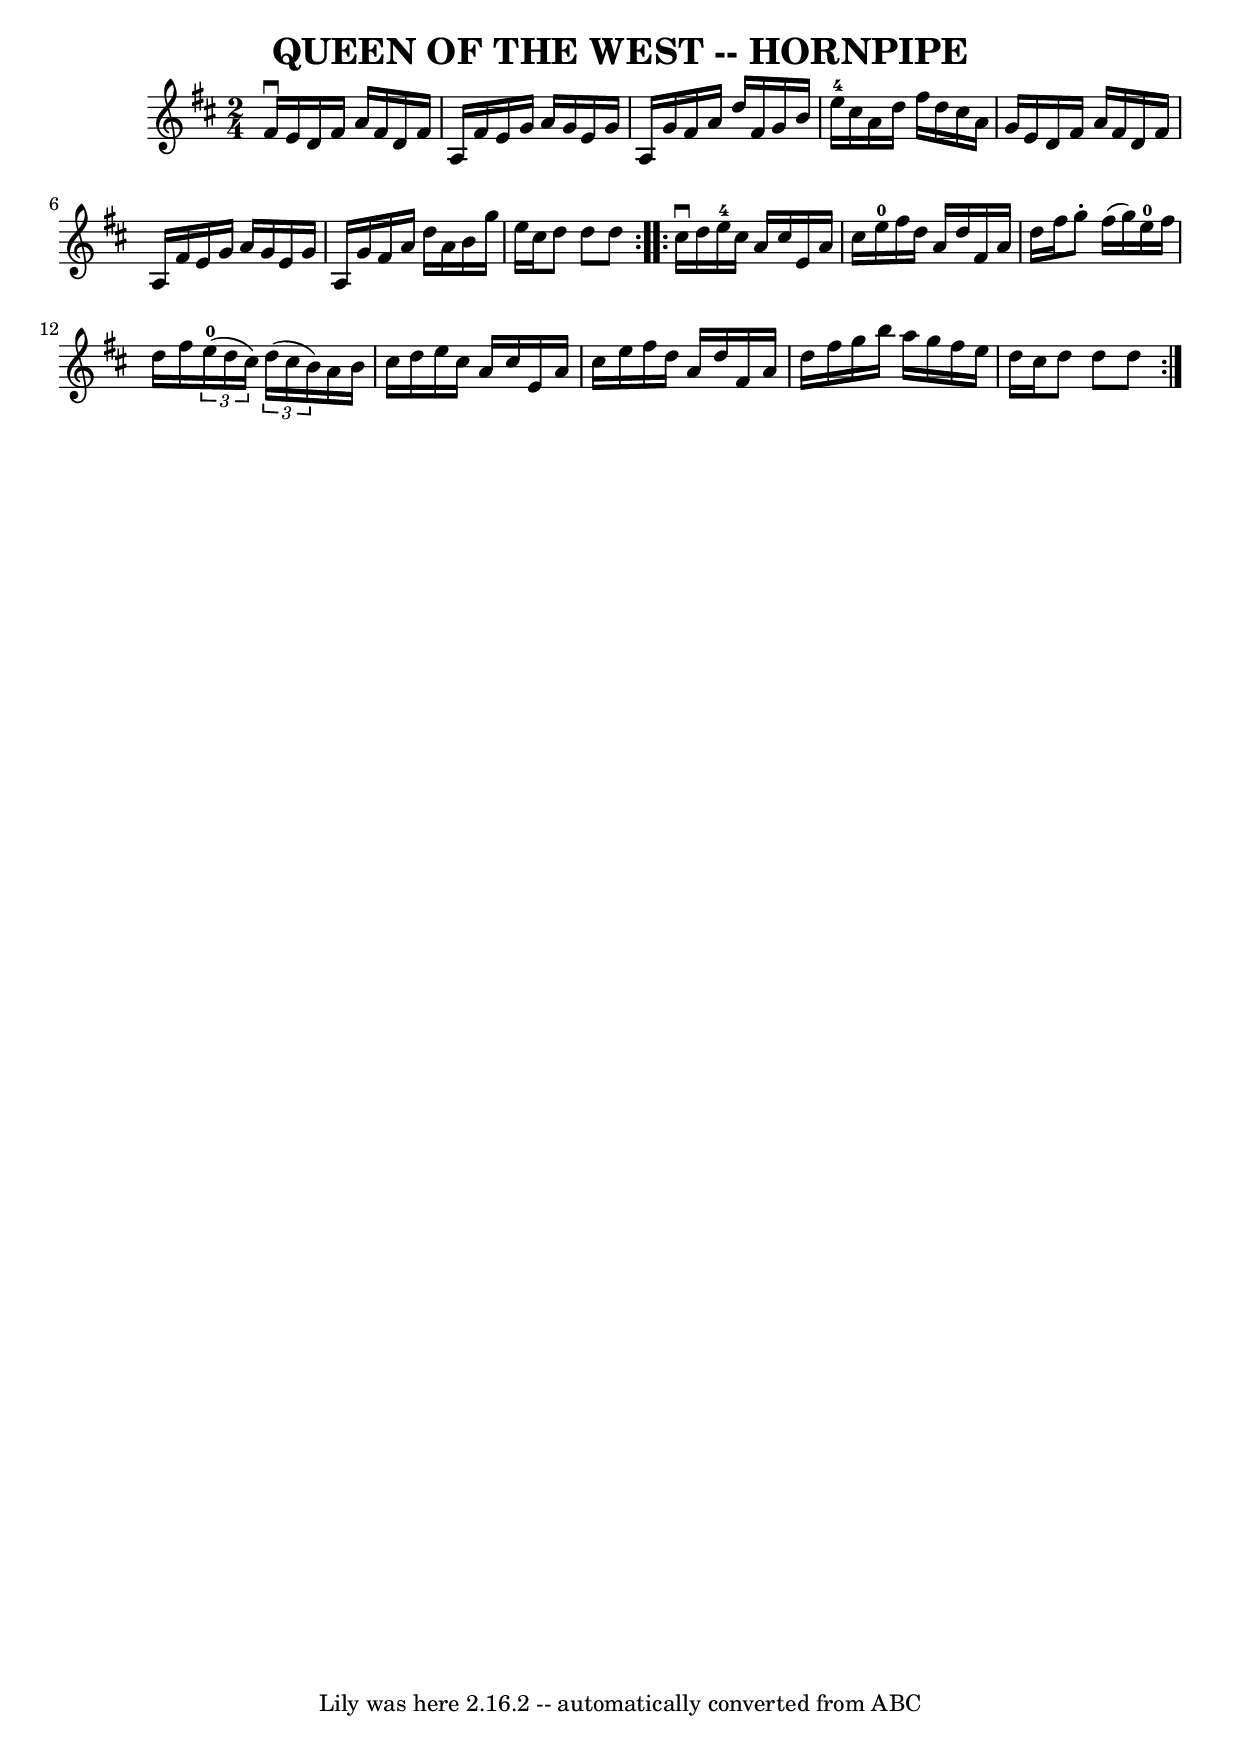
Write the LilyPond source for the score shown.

\version "2.16.2"
\include "Mammoth.ily"
\header {
  %% book = "Ryan's Mammoth Collection of Fiddle Tunes"
  crossRefNumber = "1"
  footnotes = ""
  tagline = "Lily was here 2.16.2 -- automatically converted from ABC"
  title = "QUEEN OF THE WEST -- HORNPIPE"

}
voicedefault =  {



  \repeat volta 2 {

    \time 2/4 
    \key d \major     fis'16^\downbow e'16         |
    d'16         fis'16 a'16 fis'16 d'16 fis'16 a16 fis'16     |
    e'16       g'16 a'16 g'16 e'16 g'16 a16 g'16     |
    fis'16         a'16 d''16 fis'16 g'16 b'16 e''16-4 cis''16     |
         a'16 d''16 fis''16 d''16 cis''16 a'16 g'16 e'16     |  |
    d'16 fis'16 a'16 fis'16 d'16 fis'16         a16 fis'16     |
    e'16 g'16 a'16 g'16 e'16 g'16 a16      g'16     |
    fis'16 a'16 d''16 a'16 b'16 g''16 e''16      cis''16     |
    d''8 d''8 d''8    
  }     
  \repeat volta 2 {
         cis''16^\downbow d''16         |
    e''16-4 cis''16 a'16         cis''16 e'16 a'16 cis''16 e''16-0    |
    fis''16 d''16       a'16 d''16 fis'16 a'16 d''16 fis''16     |
    g''8-.        fis''16 (g''16) e''16-0 fis''16 d''16 fis''16     |
    
    \times 2/3 { e''16-0(d''16 cis''16) 
	       }   \times 2/3 { d''16 (
				cis''16 b'16)  			      } a'16 b'16 cis''16 d''16     |
     |
    e''16 cis''16 a'16 cis''16 e'16 a'16 cis''16         e''16     |
    fis''16 d''16 a'16 d''16 fis'16 a'16         d''16 fis''16     |
    g''16 b''16 a''16 g''16 fis''16         e''16 d''16 cis''16     |
    d''8 d''8 d''8    
  }   

}

\score{
  <<

    \context Staff="default"
    {
      \voicedefault 
      
    }

  >>
  \layout {
    
  }
  \midi {
  }

}
